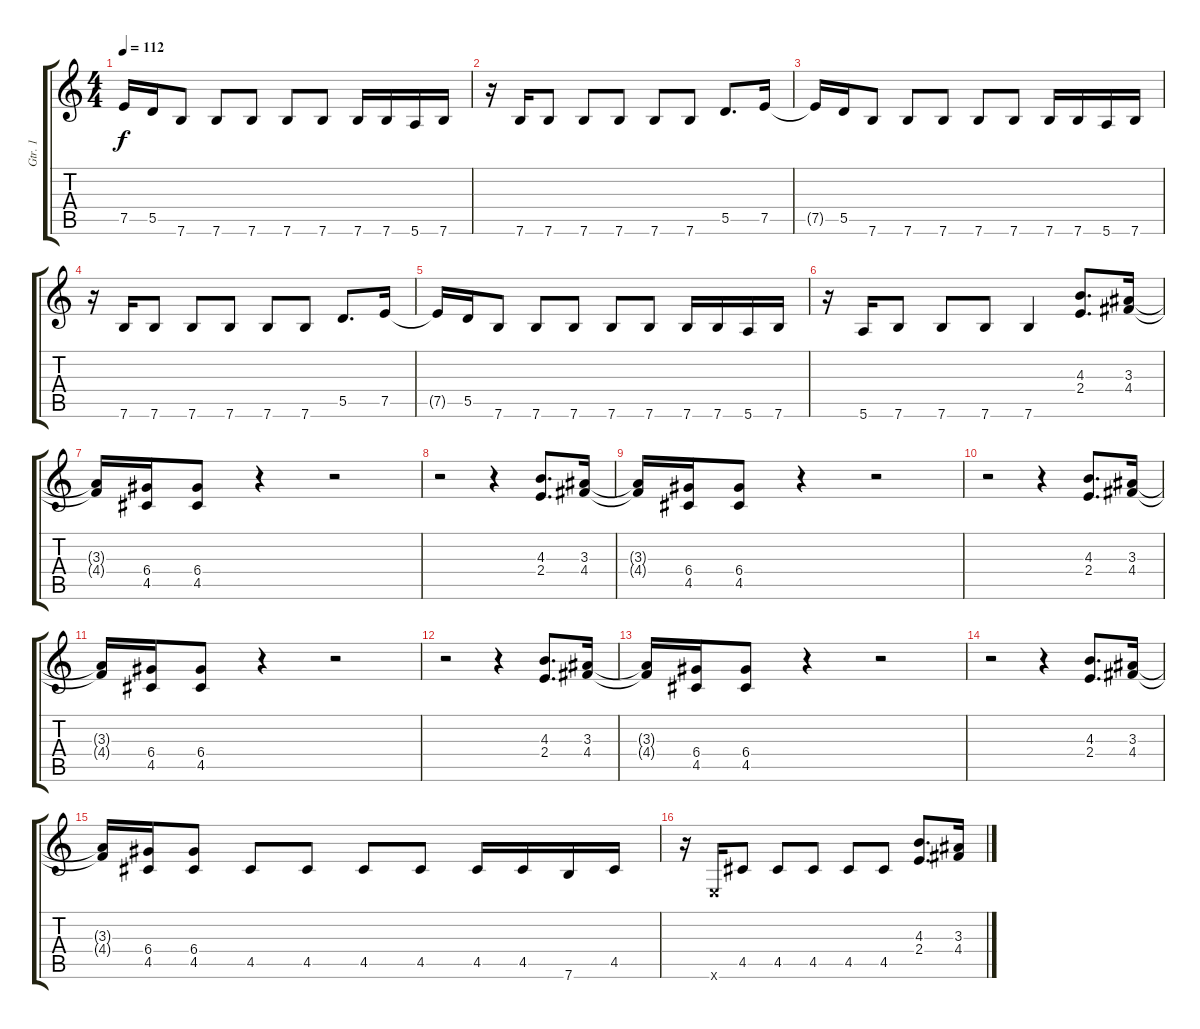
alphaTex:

\track ("Gtr. 1" "Gtr. 1") {instrument distortionguitar}
\staff {score tabs}
\tuning (E4 B3 G3 D3 A2 E2) {hide}
\ts (4 4)
\tempo 112
\clef g2
\ks c
7.5{t}.16{dy f} 5.5.16 7.6.8 7.6.8 7.6.8 7.6.8 7.6.8 7.6.16 7.6.16 5.6.16 7.6.16 |
r.16 7.6.16 7.6.8 7.6.8 7.6.8 7.6.8 7.6.8 5.5.8{d} 7.5.16 |
7.5{t}.16 5.5.16 7.6.8 7.6.8 7.6.8 7.6.8 7.6.8 7.6.16 7.6.16 5.6.16 7.6.16 |
r.16 7.6.16 7.6.8 7.6.8 7.6.8 7.6.8 7.6.8 5.5.8{d} 7.5.16 |
7.5{t}.16 5.5.16 7.6.8 7.6.8 7.6.8 7.6.8 7.6.8 7.6.16 7.6.16 5.6.16 7.6.16 |
r.16 5.6.16 7.6.8 7.6.8 7.6.8 7.6.4 (4.3 2.4).8{d instrument distortionguitar} (3.3 4.4).16 |
(3.3{t} 4.4{t}).16 (6.4 4.5).16 (6.4 4.5).8 r.4 r.2 |
r.2 r.4 (4.3 2.4).8{d} (3.3 4.4).16 |
(3.3{t} 4.4{t}).16 (6.4 4.5).16 (6.4 4.5).8 r.4 r.2 |
r.2 r.4 (4.3 2.4).8{d} (3.3 4.4).16 |
(3.3{t} 4.4{t}).16 (6.4 4.5).16 (6.4 4.5).8 r.4 r.2 |
r.2 r.4 (4.3 2.4).8{d} (3.3 4.4).16 |
(3.3{t} 4.4{t}).16 (6.4 4.5).16 (6.4 4.5).8 r.4 r.2 |
r.2 r.4 (4.3 2.4).8{d} (3.3 4.4).16 |
(3.3{t} 4.4{t}).16 (6.4 4.5).16 (6.4 4.5).8 4.5.8 4.5.8 4.5.8 4.5.8 4.5.16 4.5.16 7.6.16 4.5.16 |
r.16 0.6{x}.16 4.5.8 4.5.8 4.5.8 4.5.8 4.5.8 (4.3 2.4).8{d} (3.3 4.4).16
